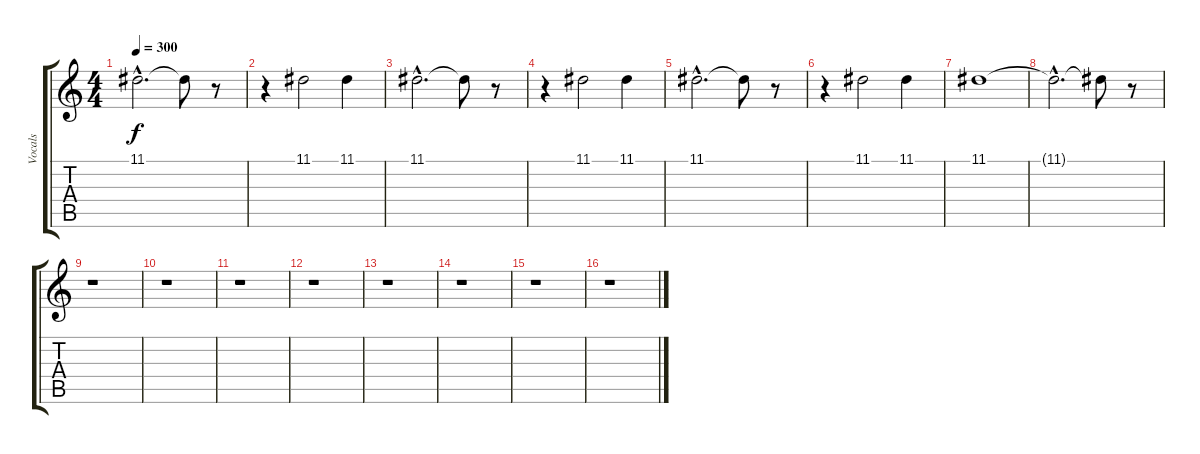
\track ("Vocals" "Vocals") {instrument lead6voice}
\staff {score tabs}
\tuning (E4 B3 G3 D3 A2 E2) {hide}
\ts (4 4)
\tempo 300
\clef g2
\ks c
11.1{hac}.2{d dy f} 11.1{t}.8 r.8 |
r.4 11.1.2 11.1.4 |
11.1{hac}.2{d} 11.1{t}.8 r.8 |
r.4 11.1.2 11.1.4 |
11.1{hac}.2{d} 11.1{t}.8 r.8 |
r.4 11.1.2 11.1.4 |
11.1.1 |
11.1{hac t}.2{d} 11.1{t}.8 r.8 |
r.1 |
r.1 |
r.1 |
r.1 |
r.1 |
r.1 |
r.1 |
r.1
